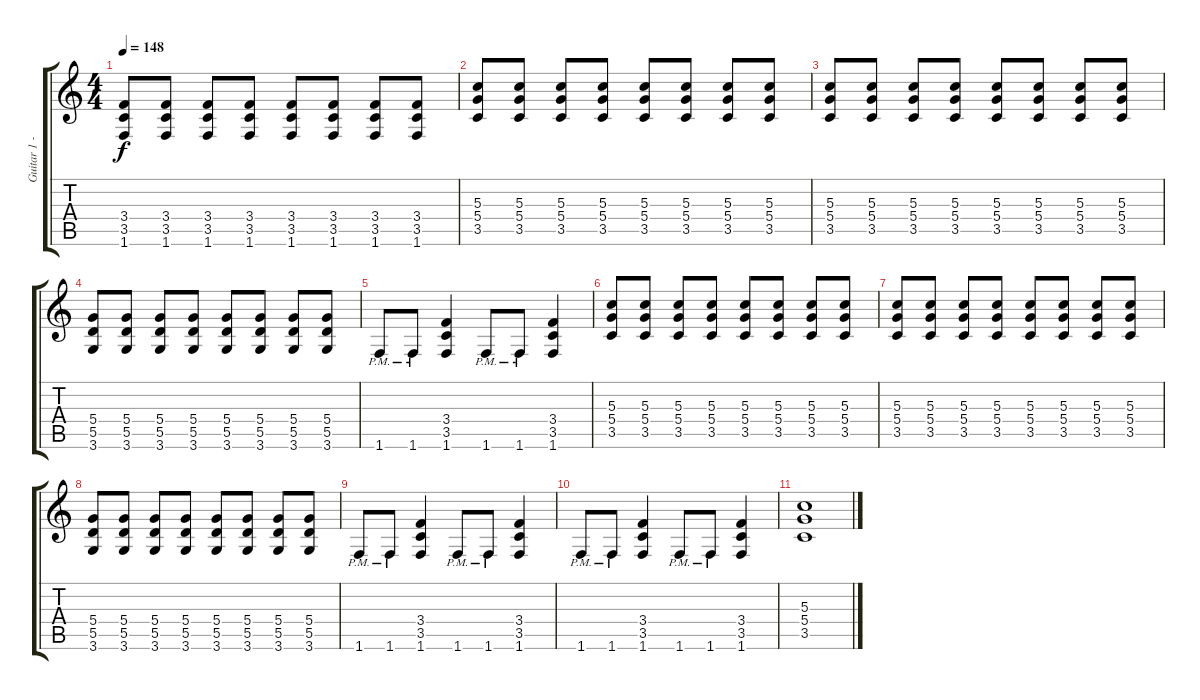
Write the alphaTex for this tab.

\track ("Guitar 1 - Distortion" "Guitar 1 -") {instrument distortionguitar}
\staff {score tabs}
\tuning (E4 B3 G3 D3 A2 E2) {hide}
\ts (4 4)
\tempo 148
\clef g2
\ks c
(3.4 3.5 1.6).8{dy f} (3.4 3.5 1.6).8 (3.4 3.5 1.6).8 (3.4 3.5 1.6).8 (3.4 3.5 1.6).8 (3.4 3.5 1.6).8 (3.4 3.5 1.6).8 (3.4 3.5 1.6).8 |
(5.3 5.4 3.5).8 (5.3 5.4 3.5).8 (5.3 5.4 3.5).8 (5.3 5.4 3.5).8 (5.3 5.4 3.5).8 (5.3 5.4 3.5).8 (5.3 5.4 3.5).8 (5.3 5.4 3.5).8 |
(5.3 5.4 3.5).8 (5.3 5.4 3.5).8 (5.3 5.4 3.5).8 (5.3 5.4 3.5).8 (5.3 5.4 3.5).8 (5.3 5.4 3.5).8 (5.3 5.4 3.5).8 (5.3 5.4 3.5).8 |
(5.4 5.5 3.6).8 (5.4 5.5 3.6).8 (5.4 5.5 3.6).8 (5.4 5.5 3.6).8 (5.4 5.5 3.6).8 (5.4 5.5 3.6).8 (5.4 5.5 3.6).8 (5.4 5.5 3.6).8 |
1.6{pm}.8 1.6{pm}.8 (3.4 3.5 1.6).4 1.6{pm}.8 1.6{pm}.8 (3.4 3.5 1.6).4 |
(5.3 5.4 3.5).8 (5.3 5.4 3.5).8 (5.3 5.4 3.5).8 (5.3 5.4 3.5).8 (5.3 5.4 3.5).8 (5.3 5.4 3.5).8 (5.3 5.4 3.5).8 (5.3 5.4 3.5).8 |
(5.3 5.4 3.5).8 (5.3 5.4 3.5).8 (5.3 5.4 3.5).8 (5.3 5.4 3.5).8 (5.3 5.4 3.5).8 (5.3 5.4 3.5).8 (5.3 5.4 3.5).8 (5.3 5.4 3.5).8 |
(5.4 5.5 3.6).8 (5.4 5.5 3.6).8 (5.4 5.5 3.6).8 (5.4 5.5 3.6).8 (5.4 5.5 3.6).8 (5.4 5.5 3.6).8 (5.4 5.5 3.6).8 (5.4 5.5 3.6).8 |
1.6{pm}.8 1.6{pm}.8 (3.4 3.5 1.6).4 1.6{pm}.8 1.6{pm}.8 (3.4 3.5 1.6).4 |
1.6{pm}.8 1.6{pm}.8 (3.4 3.5 1.6).4 1.6{pm}.8 1.6{pm}.8 (3.4 3.5 1.6).4 |
(5.3 5.4 3.5).1
